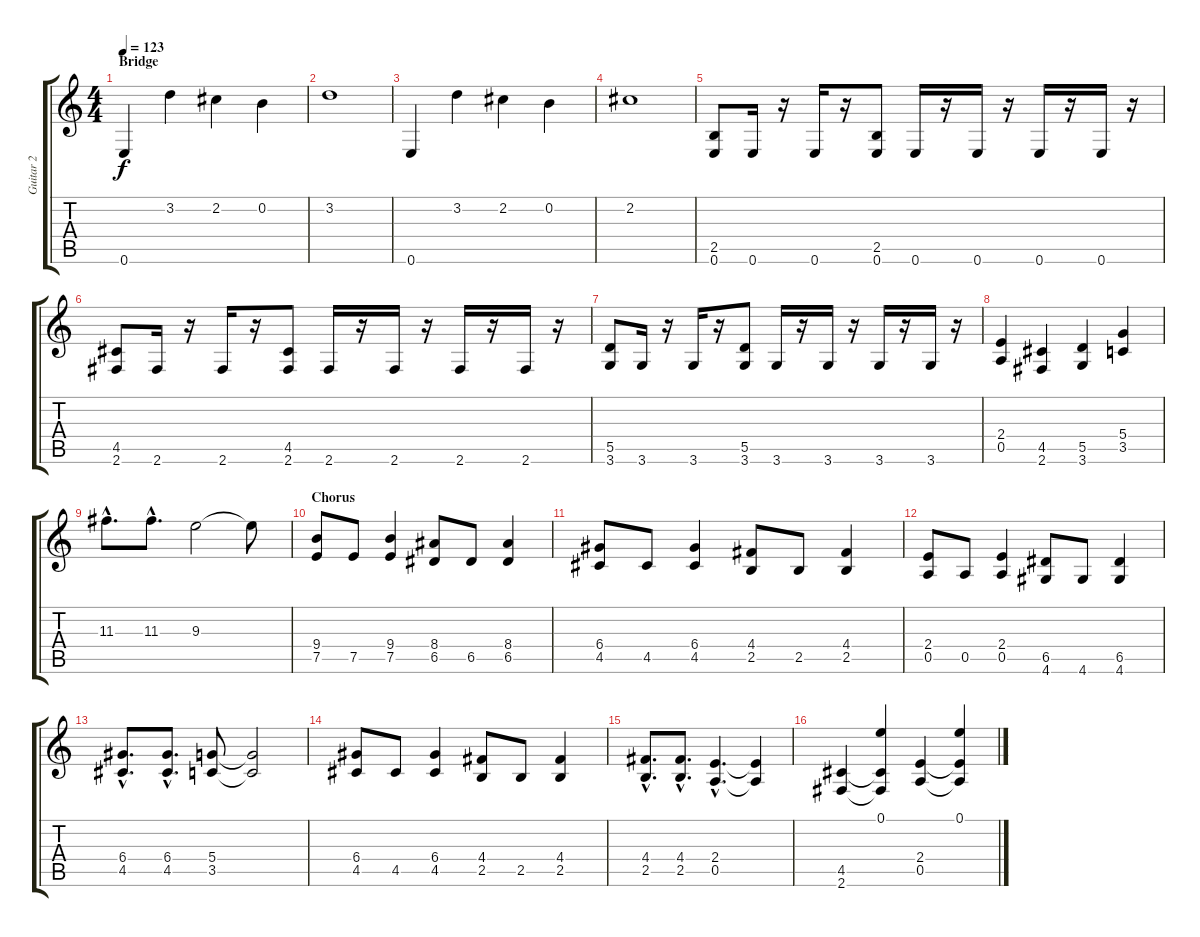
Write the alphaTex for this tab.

\track ("Guitar 2" "Guitar 2") {instrument distortionguitar}
\staff {score tabs}
\tuning (E4 B3 G3 D3 A2 E2) {hide}
\ts (4 4)
\section ("" "Bridge")
\tempo 123
\clef g2
\ks c
0.6.4{dy f} 3.2.4 2.2.4 0.2.4 |
3.2.1 |
0.6.4 3.2.4 2.2.4 0.2.4 |
2.2.1 |
(2.5 0.6).8 0.6.16 r.16 0.6.16 r.16 (2.5 0.6).8 0.6.16 r.16 0.6.16 r.16 0.6.16 r.16 0.6.16 r.16 |
(4.5 2.6).8 2.6.16 r.16 2.6.16 r.16 (4.5 2.6).8 2.6.16 r.16 2.6.16 r.16 2.6.16 r.16 2.6.16 r.16 |
(5.5 3.6).8 3.6.16 r.16 3.6.16 r.16 (5.5 3.6).8 3.6.16 r.16 3.6.16 r.16 3.6.16 r.16 3.6.16 r.16 |
(2.4 0.5).4 (4.5 2.6).4 (5.5 3.6).4 (5.4 3.5).4 |
11.3{hac}.8{d} 11.3{hac}.8{d} 9.3.2 9.3{t}.8 |
\section ("" "Chorus")
(9.4 7.5).8 7.5.8 (9.4 7.5).4 (8.4 6.5).8 6.5.8 (8.4 6.5).4 |
(6.4 4.5).8 4.5.8 (6.4 4.5).4 (4.4 2.5).8 2.5.8 (4.4 2.5).4 |
(2.4 0.5).8 0.5.8 (2.4 0.5).4 (6.5 4.6).8 4.6.8 (6.5 4.6).4 |
(6.4{hac} 4.5{hac}).8{d} (6.4{hac} 4.5{hac}).8{d} (5.4 3.5).8 (5.4{t} 3.5{t}).2 |
(6.4 4.5).8 4.5.8 (6.4 4.5).4 (4.4 2.5).8 2.5.8 (4.4 2.5).4 |
(4.4{hac} 2.5{hac}).8{d} (4.4{hac} 2.5{hac}).8{d} (2.4{hac} 0.5{hac}).4{d} (2.4{t} 0.5{t}).4 |
(4.5 2.6).4 (0.1 4.5{t} 2.6{t}).4 (2.4 0.5).4 (0.1 2.4{t} 0.5{t}).4
